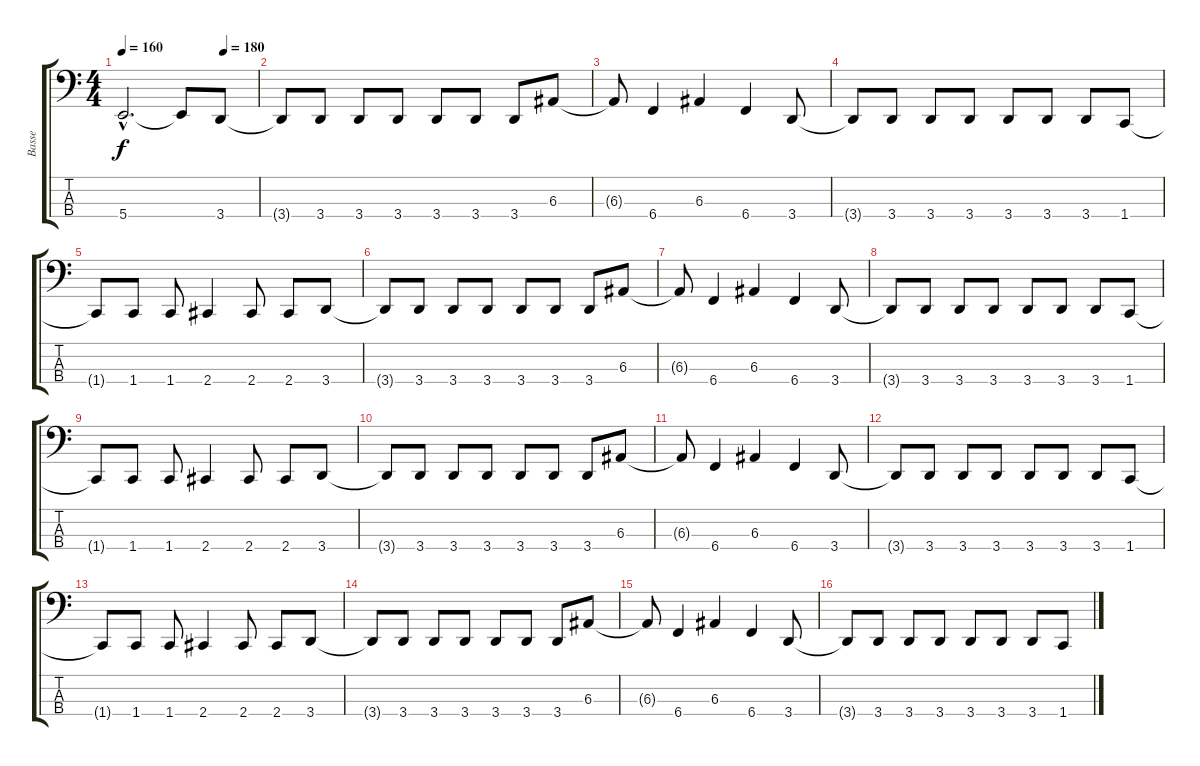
\track ("Basse" "Basse") {instrument electricbasspick}
\staff {score tabs}
\tuning (D2 A1 E1 B0) {hide}
\ts (4 4)
\tempo 160
\tempo (180 0.75)
\clef f4
\ks c
5.4{hac t}.2{d dy f} 5.4{t}.8 3.4.8 |
3.4{t}.8 3.4.8 3.4.8 3.4.8 3.4.8 3.4.8 3.4.8 6.3.8 |
6.3{t}.8 6.4.4 6.3.4 6.4.4 3.4.8 |
3.4{t}.8 3.4.8 3.4.8 3.4.8 3.4.8 3.4.8 3.4.8 1.4.8 |
1.4{t}.8 1.4.8 1.4.8 2.4.4 2.4.8 2.4.8 3.4.8 |
3.4{t}.8 3.4.8 3.4.8 3.4.8 3.4.8 3.4.8 3.4.8 6.3.8 |
6.3{t}.8 6.4.4 6.3.4 6.4.4 3.4.8 |
3.4{t}.8 3.4.8 3.4.8 3.4.8 3.4.8 3.4.8 3.4.8 1.4.8 |
1.4{t}.8 1.4.8 1.4.8 2.4.4 2.4.8 2.4.8 3.4.8 |
3.4{t}.8 3.4.8 3.4.8 3.4.8 3.4.8 3.4.8 3.4.8 6.3.8 |
6.3{t}.8 6.4.4 6.3.4 6.4.4 3.4.8 |
3.4{t}.8 3.4.8 3.4.8 3.4.8 3.4.8 3.4.8 3.4.8 1.4.8 |
1.4{t}.8 1.4.8 1.4.8 2.4.4 2.4.8 2.4.8 3.4.8 |
3.4{t}.8 3.4.8 3.4.8 3.4.8 3.4.8 3.4.8 3.4.8 6.3.8 |
6.3{t}.8 6.4.4 6.3.4 6.4.4 3.4.8 |
3.4{t}.8 3.4.8 3.4.8 3.4.8 3.4.8 3.4.8 3.4.8 1.4.8
